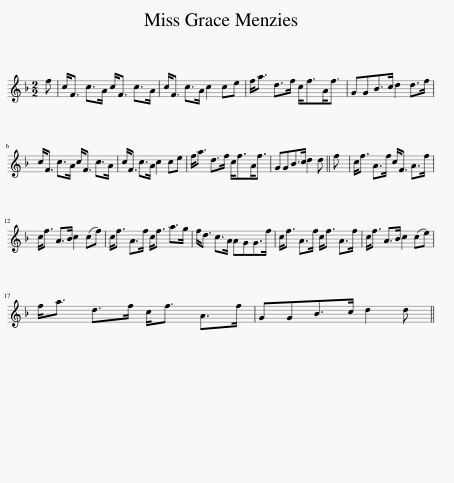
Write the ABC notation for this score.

X:1
L:1/8
M:2/2
I:linebreak $
K:F
V:1 treble
V:1
 f | c<F c>A c<F c>A | c<F c>A c2 ce | f<a d>f c<fA<f | GGB>c d2 d>f |$ %5
 c<F c>A c<F c>A | c<F c>A c2 ce | f<a d>f c<fA<f | GGB>c d2 d || f | %10
 c<f A>f c<F A>f |$ c<f A>B c2 (cf) | c<f A>f c<f a>g | f<d c>A AGG>f | c<f A>f c<f A>f | %15
 c<f A>B c2 (ce) |$ f<a d>f c<f A>f | GGB>c d2 d || %18
